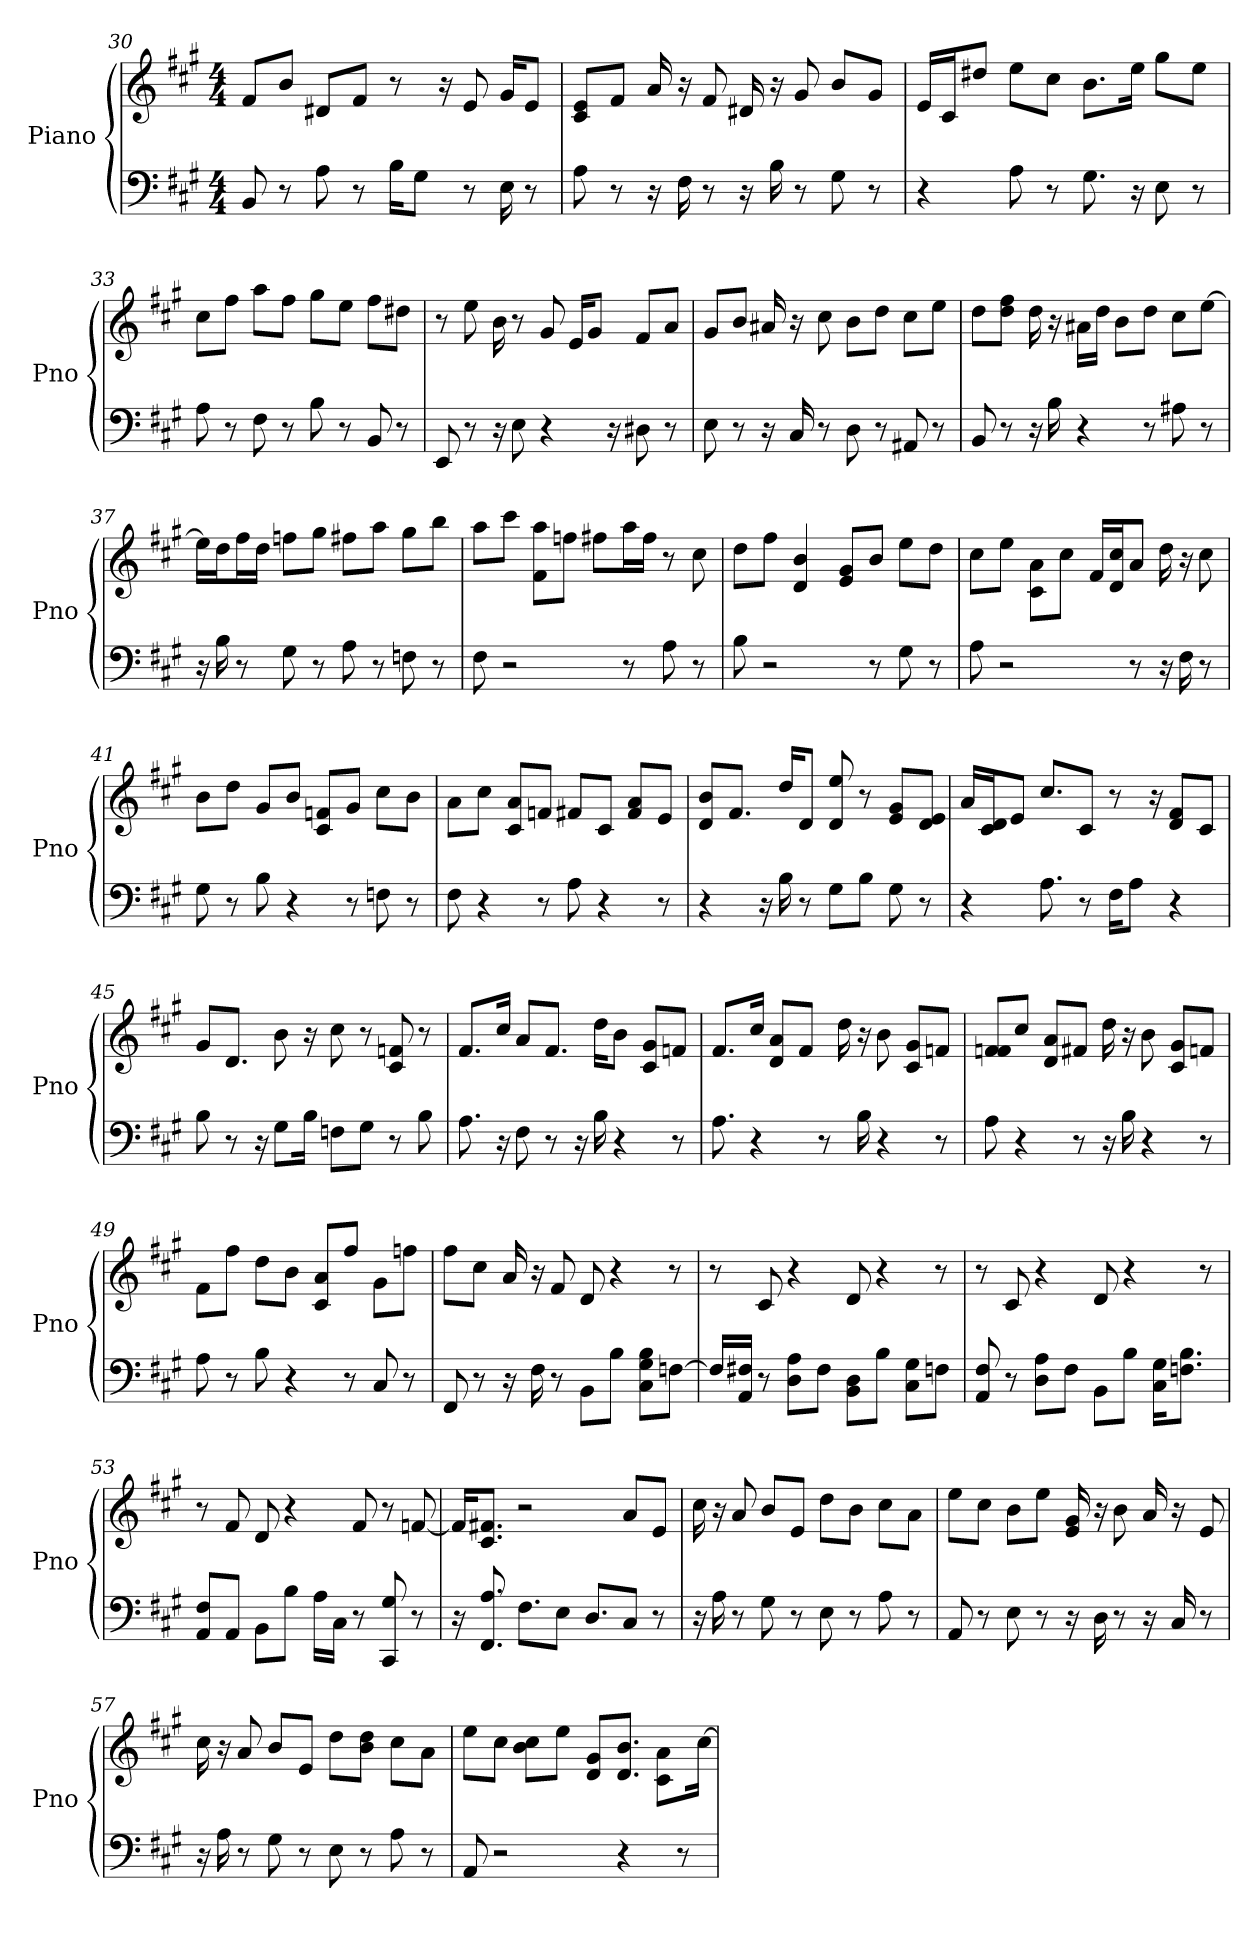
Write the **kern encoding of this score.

**kern	**kern
*part1	*part1
*staff2	*staff1
*I"Piano	*
*I'Pno	*
*clefF4	*clefG2
*k[f#c#g#]	*k[f#c#g#]
*A:	*A:
*M4/4	*M4/4
=30	=30
8BB	8f#/L
8r	8b/J
8A	8d#/L
8r	8f#/J
16B\KL	8r
8G#\J	.
.	16r
8r	8e
16E	16g#/KL
8r	8e/J
=31	=31
8A	8e/ 8c#/L
8r	8f#/J
16r	16a
16F#	16r
8r	8f#
16r	16d#
16B	16r
8r	8g#
8G#	8b/L
8r	8g#/J
=32	=32
4r	16e/LL
.	16c#/J
.	8dd#/J
8A	8ee\L
8r	8cc#\J
8.G#	8.b\L
16r	16ee\Jk
8E	8gg#\L
8r	8ee\J
=33	=33
8A	8cc#\L
8r	8ff#\J
8F#	8aa\L
8r	8ff#\J
8B	8gg#\L
8r	8ee\J
8BB	8ff#\L
8r	8dd#\J
=34	=34
8EE	8r
8r	8ee
16r	16b
8E	8r
4r	8g#
.	16e/KL
.	8g#/J
16r	.
8D#	8f#/L
8r	8a/J
=35	=35
8E	8g#/L
8r	8b/J
16r	16a#
16C#	16r
8r	8cc#
8D	8b\L
8r	8dd\J
8AA#	8cc#\L
8r	8ee\J
=36	=36
8BB	8dd\L
8r	8ff#\ 8dd\J
16r	16dd
16B	16r
4r	16a#\LL
.	16dd\JJ
.	8b\L
8r	8dd\J
8A#	8cc#\L
8r	[8ee\J
=37	=37
16r	16ee\LL]
16B	16dd\J
8r	16ff#\L
.	16dd\JJ
8G#	8ff\L
8r	8gg#\J
8A	8ff#\L
8r	8aa\J
8F	8gg#\L
8r	8bb\J
=38	=38
8F#	8aa\L
2r	8ccc#\J
.	8aa\ 8f#\L
.	8ff\J
.	8ff#\L
8r	16aa\L
.	16ff#\JJ
8A	8r
8r	8cc#
=39	=39
8B	8dd\L
2r	8ff#\J
.	4d 4b
.	8e/ 8g#/L
8r	8b/J
8G#	8ee\L
8r	8dd\J
=40	=40
8A	8cc#\L
2r	8ee\J
.	8a\ 8c#\L
.	8cc#\J
.	16f#/LL
.	16d/ 16cc#/J
8r	8a/J
16r	16dd
16F#	16r
8r	8cc#
=41	=41
8G#	8b\L
8r	8dd\J
8B	8g#/L
4r	8b/J
.	8f/ 8c#/L
8r	8g#/J
8F	8cc#\L
8r	8b\J
=42	=42
8F#	8a\L
4r	8cc#\J
.	8c#/ 8a/L
8r	8f/J
8A	8f#/L
4r	8c#/J
.	8a/ 8f#/L
8r	8e/J
=43	=43
4r	8b/ 8d/L
.	8.f#/J
16r	.
16B	16dd/KL
8r	8d/J
8G#\L	8ee 8d
8B\J	8r
8G#	8e/ 8g#/L
8r	8d/ 8e/J
=44	=44
4r	16a/LL
.	16d/ 16c#/J
.	8e/J
8.A	8.cc#/L
8r	8c#/J
16F#\KL	8r
8A\J	.
.	16r
4r	8d/ 8f#/L
.	8c#/J
=45	=45
8B	8g#/L
8r	8.d/J
16r	.
8G#\L	8b
16B\Jk	16r
8F\L	8cc#
8G#\J	8r
8r	8c# 8f
8B	8r
=46	=46
8.A	8.f#/L
16r	16cc#/Jk
8F#	8a/L
8r	8.f#/J
16r	.
16B	16dd\KL
4r	8b\J
.	8g#/ 8c#/L
8r	8f/J
=47	=47
8.A	8.f#/L
4r	16cc#/Jk
.	8d/ 8a/L
.	8f#/J
8r	.
.	16dd
16B	16r
4r	8b
.	8c#/ 8g#/L
8r	8f/J
=48	=48
8A	8f#/ 8f/L
4r	8cc#/J
.	8a/ 8d/L
8r	8f#/J
16r	16dd
16B	16r
4r	8b
.	8c#/ 8g#/L
8r	8f/J
=49	=49
8A	8f#\L
8r	8ff#\J
8B	8dd\L
4r	8b\J
.	8c#/ 8a/L
8r	8ff#/J
8C#	8g#\L
8r	8ff\J
=50	=50
8FF#	8ff#\L
8r	8cc#\J
16r	16a
16F#	16r
8r	8f#
8BB\L	8d
8B\J	4r
8B\ 8C#\ 8G#\L	.
[8F\J	8r
=51	=51
16F/LL]	8r
16F#/ 16AA/JJ	.
8r	8c#
8A\ 8D\L	4r
8F#\J	.
8D\ 8BB\L	8d
8B\J	4r
8G#\ 8C#\L	.
8F\J	8r
=52	=52
8F# 8AA	8r
8r	8c#
8A\ 8D\L	4r
8F#\J	.
8BB\L	8d
8B\J	4r
16C#\ 16G#\KL	.
8.F\ 8.B\J	.
.	8r
=53	=53
8AA/ 8F#/L	8r
8AA/J	8f#
8BB\L	8d
8B\J	4r
16A\LL	.
16C#\JJ	.
8r	8f#
8G# 8CC#	8r
8r	[8f
=54	=54
16r	16f/KL]
8.FF# 8.A	8.f#/ 8.c#/J
8.F#\L	2r
8E\J	.
8.D/L	.
8C#/J	8a/L
8r	8e/J
=55	=55
16r	16cc#
16A	16r
8r	8a
8G#	8b/L
8r	8e/J
8E	8dd\L
8r	8b\J
8A	8cc#\L
8r	8a\J
=56	=56
8AA	8ee\L
8r	8cc#\J
8E	8b\L
8r	8ee\J
16r	16g# 16e
16D	16r
8r	8b
16r	16a
16C#	16r
8r	8e
=57	=57
16r	16cc#
16A	16r
8r	8a
8G#	8b/L
8r	8e/J
8E	8dd\L
8r	8b\ 8dd\J
8A	8cc#\L
8r	8a\J
=58	=58
8AA	8ee\L
2r	8cc#\J
.	8b\ 8cc#\L
.	8ee\J
.	8d/ 8g#/L
4r	8.b/ 8.d/J
.	8a\ 8c#\L
8r	.
.	[16cc#\Jk
=	=
*-	*-
